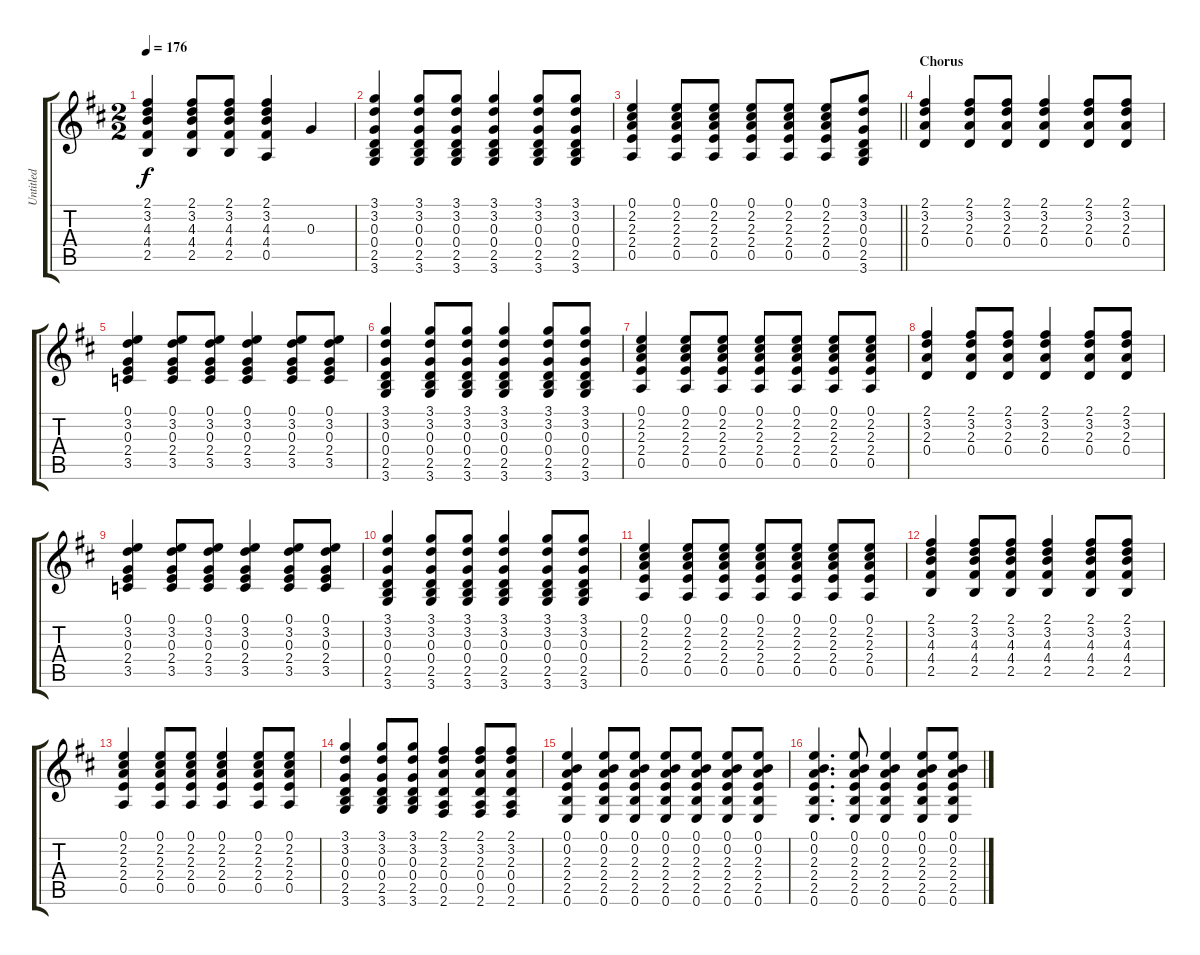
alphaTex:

\track ("Untitled" "Untitled") {instrument acousticguitarnylon}
\staff {score tabs}
\tuning (E4 B3 G3 D3 A2 E2) {hide}
\ts (2 2)
\tempo 176
\clef g2
\ks d
(2.1 3.2 4.3 4.4 2.5).4{dy f} (2.1 3.2 4.3 4.4 2.5).8 (2.1 3.2 4.3 4.4 2.5).8 (2.1 3.2 4.3 4.4 0.5).4 0.3.4 |
(3.1 3.2 0.3 0.4 2.5 3.6).4 (3.1 3.2 0.3 0.4 2.5 3.6).8 (3.1 3.2 0.3 0.4 2.5 3.6).8 (3.1 3.2 0.3 0.4 2.5 3.6).4 (3.1 3.2 0.3 0.4 2.5 3.6).8 (3.1 3.2 0.3 0.4 2.5 3.6).8 |
\barLineRight lightlight
(0.1 2.2 2.3 2.4 0.5).4 (0.1 2.2 2.3 2.4 0.5).8 (0.1 2.2 2.3 2.4 0.5).8 (0.1 2.2 2.3 2.4 0.5).8 (0.1 2.2 2.3 2.4 0.5).8 (0.1 2.2 2.3 2.4 0.5).8 (3.1 3.2 0.3 0.4 2.5 3.6).8 |
\section ("" "Chorus")
(2.1 3.2 2.3 0.4).4 (2.1 3.2 2.3 0.4).8 (2.1 3.2 2.3 0.4).8 (2.1 3.2 2.3 0.4).4 (2.1 3.2 2.3 0.4).8 (2.1 3.2 2.3 0.4).8 |
(0.1 3.2 0.3 2.4 3.5).4 (0.1 3.2 0.3 2.4 3.5).8 (0.1 3.2 0.3 2.4 3.5).8 (0.1 3.2 0.3 2.4 3.5).4 (0.1 3.2 0.3 2.4 3.5).8 (0.1 3.2 0.3 2.4 3.5).8 |
(3.1 3.2 0.3 0.4 2.5 3.6).4 (3.1 3.2 0.3 0.4 2.5 3.6).8 (3.1 3.2 0.3 0.4 2.5 3.6).8 (3.1 3.2 0.3 0.4 2.5 3.6).4 (3.1 3.2 0.3 0.4 2.5 3.6).8 (3.1 3.2 0.3 0.4 2.5 3.6).8 |
(0.1 2.2 2.3 2.4 0.5).4 (0.1 2.2 2.3 2.4 0.5).8 (0.1 2.2 2.3 2.4 0.5).8 (0.1 2.2 2.3 2.4 0.5).8 (0.1 2.2 2.3 2.4 0.5).8 (0.1 2.2 2.3 2.4 0.5).8 (0.1 2.2 2.3 2.4 0.5).8 |
(2.1 3.2 2.3 0.4).4 (2.1 3.2 2.3 0.4).8 (2.1 3.2 2.3 0.4).8 (2.1 3.2 2.3 0.4).4 (2.1 3.2 2.3 0.4).8 (2.1 3.2 2.3 0.4).8 |
(0.1 3.2 0.3 2.4 3.5).4 (0.1 3.2 0.3 2.4 3.5).8 (0.1 3.2 0.3 2.4 3.5).8 (0.1 3.2 0.3 2.4 3.5).4 (0.1 3.2 0.3 2.4 3.5).8 (0.1 3.2 0.3 2.4 3.5).8 |
(3.1 3.2 0.3 0.4 2.5 3.6).4 (3.1 3.2 0.3 0.4 2.5 3.6).8 (3.1 3.2 0.3 0.4 2.5 3.6).8 (3.1 3.2 0.3 0.4 2.5 3.6).4 (3.1 3.2 0.3 0.4 2.5 3.6).8 (3.1 3.2 0.3 0.4 2.5 3.6).8 |
(0.1 2.2 2.3 2.4 0.5).4 (0.1 2.2 2.3 2.4 0.5).8 (0.1 2.2 2.3 2.4 0.5).8 (0.1 2.2 2.3 2.4 0.5).8 (0.1 2.2 2.3 2.4 0.5).8 (0.1 2.2 2.3 2.4 0.5).8 (0.1 2.2 2.3 2.4 0.5).8 |
(2.1 3.2 4.3 4.4 2.5).4 (2.1 3.2 4.3 4.4 2.5).8 (2.1 3.2 4.3 4.4 2.5).8 (2.1 3.2 4.3 4.4 2.5).4 (2.1 3.2 4.3 4.4 2.5).8 (2.1 3.2 4.3 4.4 2.5).8 |
(0.1 2.2 2.3 2.4 0.5).4 (0.1 2.2 2.3 2.4 0.5).8 (0.1 2.2 2.3 2.4 0.5).8 (0.1 2.2 2.3 2.4 0.5).4 (0.1 2.2 2.3 2.4 0.5).8 (0.1 2.2 2.3 2.4 0.5).8 |
(3.1 3.2 0.3 0.4 2.5 3.6).4 (3.1 3.2 0.3 0.4 2.5 3.6).8 (3.1 3.2 0.3 0.4 2.5 3.6).8 (2.1 3.2 2.3 0.4 0.5 2.6).4 (2.1 3.2 2.3 0.4 0.5 2.6).8 (2.1 3.2 2.3 0.4 0.5 2.6).8 |
(0.1 0.2 2.3 2.4 2.5 0.6).4 (0.1 0.2 2.3 2.4 2.5 0.6).8 (0.1 0.2 2.3 2.4 2.5 0.6).8 (0.1 0.2 2.3 2.4 2.5 0.6).8 (0.1 0.2 2.3 2.4 2.5 0.6).8 (0.1 0.2 2.3 2.4 2.5 0.6).8 (0.1 0.2 2.3 2.4 2.5 0.6).8 |
(0.1 0.2 2.3 2.4 2.5 0.6).4{d} (0.1 0.2 2.3 2.4 2.5 0.6).8 (0.1 0.2 2.3 2.4 2.5 0.6).4 (0.1 0.2 2.3 2.4 2.5 0.6).8 (0.1 0.2 2.3 2.4 2.5 0.6).8
